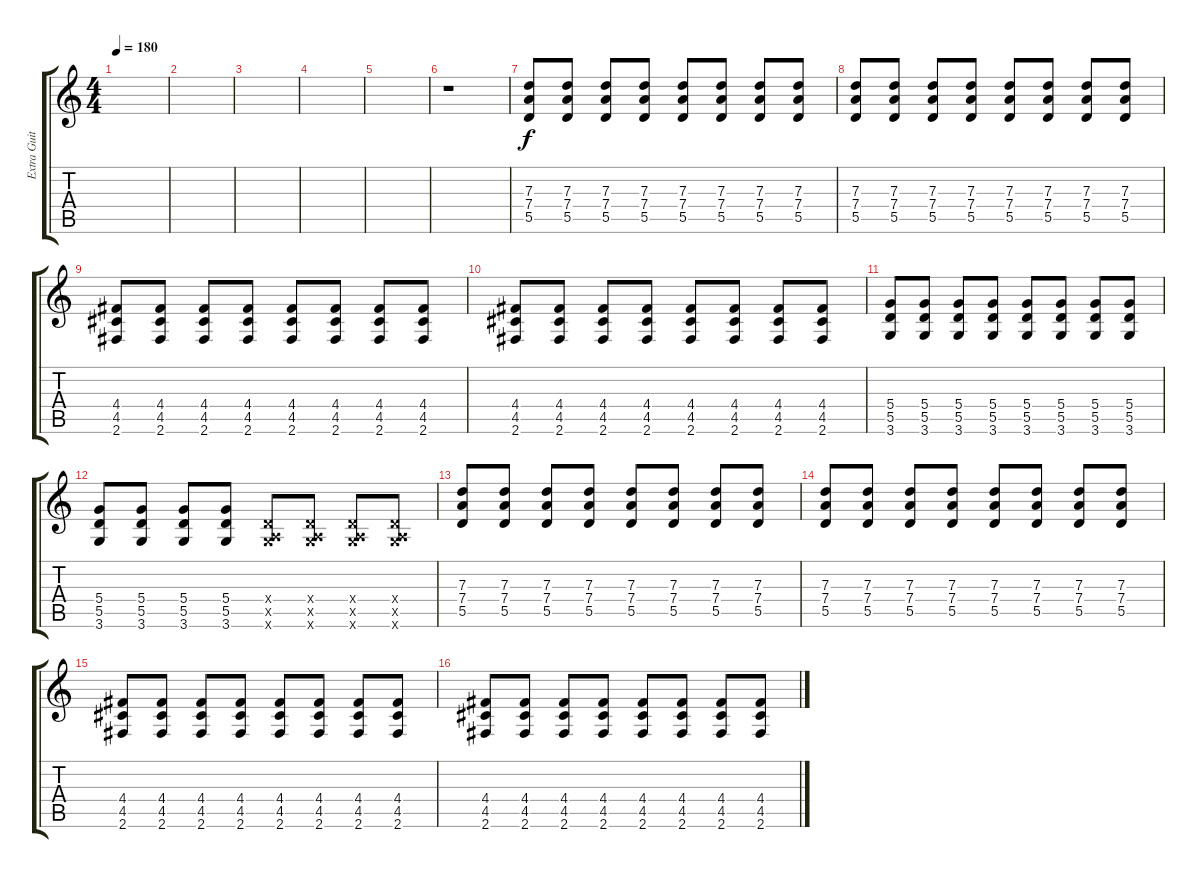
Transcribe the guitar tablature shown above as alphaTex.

\track ("Extra Guitar" "Extra Guit") {instrument distortionguitar}
\staff {score tabs}
\tuning (E4 B3 G3 D3 A2 E2) {hide}
\ts (4 4)
\tempo 180
\clef g2
\ks c
|
|
|
|
|
r.1 |
(7.3 7.4 5.5).8 (7.3 7.4 5.5).8 (7.3 7.4 5.5).8 (7.3 7.4 5.5).8 (7.3 7.4 5.5).8 (7.3 7.4 5.5).8 (7.3 7.4 5.5).8 (7.3 7.4 5.5).8 |
(7.3 7.4 5.5).8 (7.3 7.4 5.5).8 (7.3 7.4 5.5).8 (7.3 7.4 5.5).8 (7.3 7.4 5.5).8 (7.3 7.4 5.5).8 (7.3 7.4 5.5).8 (7.3 7.4 5.5).8 |
(4.4 4.5 2.6).8 (4.4 4.5 2.6).8 (4.4 4.5 2.6).8 (4.4 4.5 2.6).8 (4.4 4.5 2.6).8 (4.4 4.5 2.6).8 (4.4 4.5 2.6).8 (4.4 4.5 2.6).8 |
(4.4 4.5 2.6).8 (4.4 4.5 2.6).8 (4.4 4.5 2.6).8 (4.4 4.5 2.6).8 (4.4 4.5 2.6).8 (4.4 4.5 2.6).8 (4.4 4.5 2.6).8 (4.4 4.5 2.6).8 |
(5.4 5.5 3.6).8 (5.4 5.5 3.6).8 (5.4 5.5 3.6).8 (5.4 5.5 3.6).8 (5.4 5.5 3.6).8 (5.4 5.5 3.6).8 (5.4 5.5 3.6).8 (5.4 5.5 3.6).8 |
(5.4 5.5 3.6).8 (5.4 5.5 3.6).8 (5.4 5.5 3.6).8 (5.4 5.5 3.6).8 (0.4{x} 0.5{x} 3.6{x}).8 (0.4{x} 0.5{x} 3.6{x}).8 (0.4{x} 0.5{x} 3.6{x}).8 (0.4{x} 0.5{x} 3.6{x}).8 |
(7.3 7.4 5.5).8 (7.3 7.4 5.5).8 (7.3 7.4 5.5).8 (7.3 7.4 5.5).8 (7.3 7.4 5.5).8 (7.3 7.4 5.5).8 (7.3 7.4 5.5).8 (7.3 7.4 5.5).8 |
(7.3 7.4 5.5).8 (7.3 7.4 5.5).8 (7.3 7.4 5.5).8 (7.3 7.4 5.5).8 (7.3 7.4 5.5).8 (7.3 7.4 5.5).8 (7.3 7.4 5.5).8 (7.3 7.4 5.5).8 |
(4.4 4.5 2.6).8 (4.4 4.5 2.6).8 (4.4 4.5 2.6).8 (4.4 4.5 2.6).8 (4.4 4.5 2.6).8 (4.4 4.5 2.6).8 (4.4 4.5 2.6).8 (4.4 4.5 2.6).8 |
(4.4 4.5 2.6).8 (4.4 4.5 2.6).8 (4.4 4.5 2.6).8 (4.4 4.5 2.6).8 (4.4 4.5 2.6).8 (4.4 4.5 2.6).8 (4.4 4.5 2.6).8 (4.4 4.5 2.6).8
